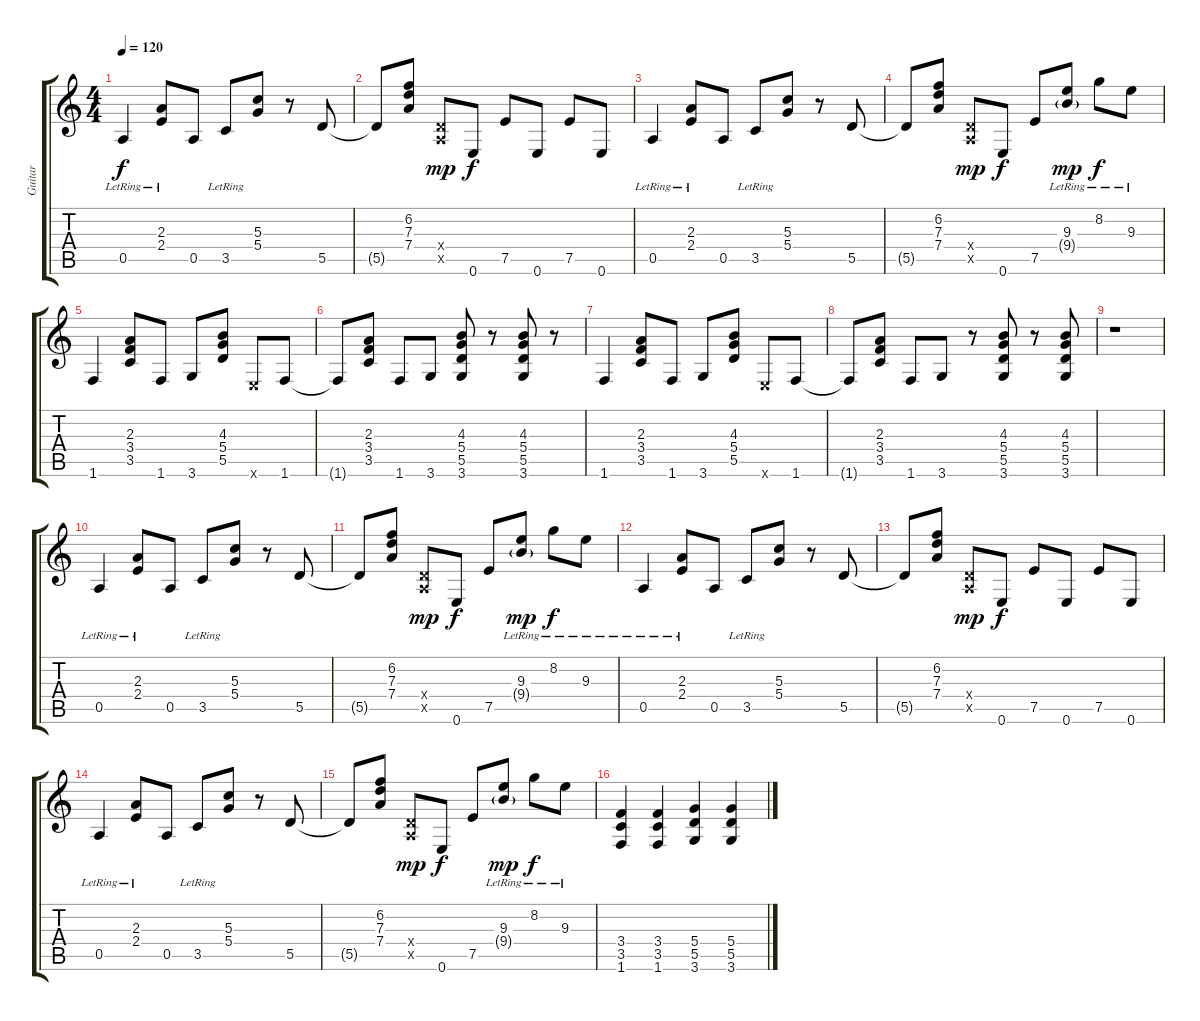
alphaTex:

\track ("Guitar" "Guitar") {instrument acousticguitarsteel}
\staff {score tabs}
\tuning (E4 B3 G3 D3 A2 E2) {hide}
\ts (4 4)
\tempo 120
\clef g2
\ks c
0.5{lr}.4{dy f} (2.3{lr} 2.4{lr}).8 0.5.8 3.5{lr}.8 (5.3 5.4).8 r.8 5.5.8 |
5.5{t}.8 (6.2 7.3 7.4).8 (0.4{x} 0.5{x}).8{dy mp} 0.6.8{dy f} 7.5.8 0.6.8 7.5.8 0.6.8 |
0.5{lr}.4 (2.3{lr} 2.4{lr}).8 0.5.8 3.5{lr}.8 (5.3 5.4).8 r.8 5.5.8 |
5.5{t}.8 (6.2 7.3 7.4).8 (0.4{x} 0.5{x}).8{dy mp} 0.6.8{dy f} 7.5.8 (9.3{lr} 9.4{g}).8{dy mp} 8.2{lr}.8{dy f} 9.3{lr}.8 |
1.6.4 (2.3 3.4 3.5).8 1.6.8 3.6.8 (4.3 5.4 5.5).8 0.6{x}.8 1.6.8 |
1.6{t}.8 (2.3 3.4 3.5).8 1.6.8 3.6.8 (4.3 5.4 5.5 3.6).8 r.8 (4.3 5.4 5.5 3.6).8 r.8 |
1.6.4 (2.3 3.4 3.5).8 1.6.8 3.6.8 (4.3 5.4 5.5).8 0.6{x}.8 1.6.8 |
1.6{t}.8 (2.3 3.4 3.5).8 1.6.8 3.6.8 r.8 (4.3 5.4 5.5 3.6).8 r.8 (4.3 5.4 5.5 3.6).8 |
r.1 |
0.5{lr}.4 (2.3{lr} 2.4{lr}).8 0.5.8 3.5{lr}.8 (5.3 5.4).8 r.8 5.5.8 |
5.5{t}.8 (6.2 7.3 7.4).8 (0.4{x} 0.5{x}).8{dy mp} 0.6.8{dy f} 7.5.8 (9.3{lr} 9.4{g}).8{dy mp} 8.2{lr}.8{dy f} 9.3{lr}.8 |
0.5{lr}.4 (2.3{lr} 2.4{lr}).8 0.5.8 3.5{lr}.8 (5.3 5.4).8 r.8 5.5.8 |
5.5{t}.8 (6.2 7.3 7.4).8 (0.4{x} 0.5{x}).8{dy mp} 0.6.8{dy f} 7.5.8 0.6.8 7.5.8 0.6.8 |
0.5{lr}.4 (2.3{lr} 2.4{lr}).8 0.5.8 3.5{lr}.8 (5.3 5.4).8 r.8 5.5.8 |
5.5{t}.8 (6.2 7.3 7.4).8 (0.4{x} 0.5{x}).8{dy mp} 0.6.8{dy f} 7.5.8 (9.3{lr} 9.4{g}).8{dy mp} 8.2{lr}.8{dy f} 9.3{lr}.8 |
(3.4 3.5 1.6).4 (3.4 3.5 1.6).4 (5.4 5.5 3.6).4 (5.4 5.5 3.6).4
